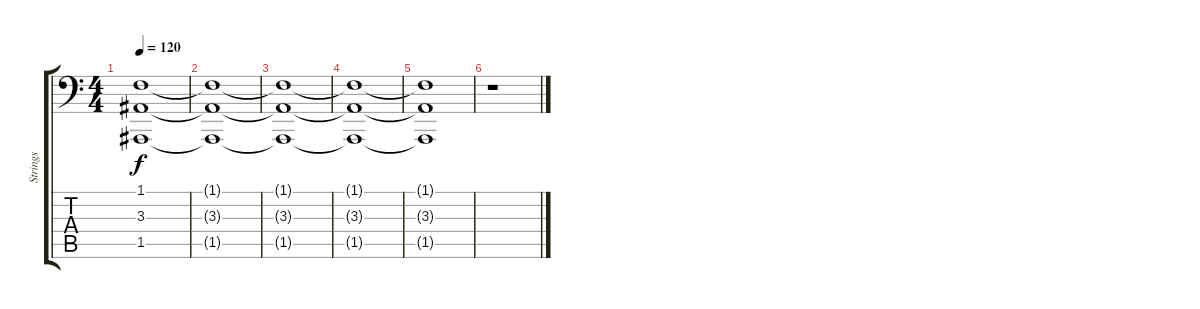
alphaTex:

\track ("Strings" "Strings") {instrument synthstrings2}
\staff {score tabs}
\tuning (E3 B2 G2 D2 A1 E1) {hide}
\ts (4 4)
\tempo 120
\clef f4
\ks c
(1.1{t} 3.3{t} 1.5{t}).1{dy f} |
(1.1{t} 3.3{t} 1.5{t}).1 |
(1.1{t} 3.3{t} 1.5{t}).1 |
(1.1{t} 3.3{t} 1.5{t}).1 |
(1.1{t} 3.3{t} 1.5{t}).1 |
r.1
